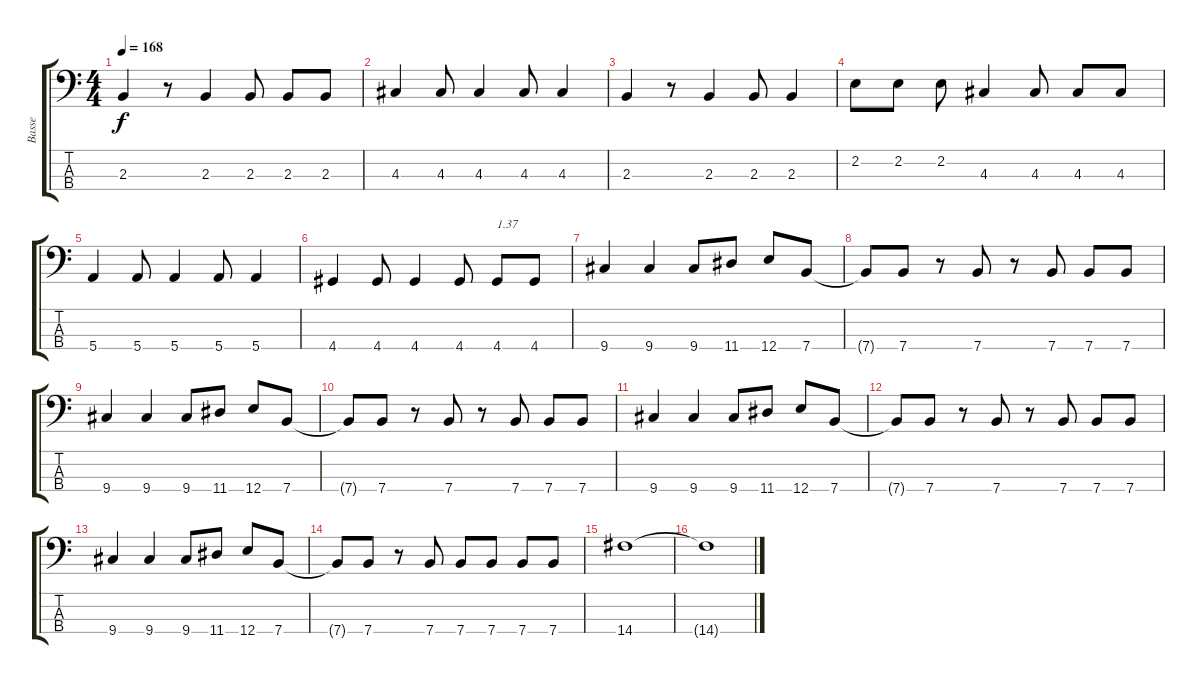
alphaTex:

\track ("Basse" "Basse") {instrument electricbassfinger}
\staff {score tabs}
\tuning (G2 D2 A1 E1) {hide}
\ts (4 4)
\tempo 168
\clef f4
\ks c
2.3.4{dy f} r.8 2.3.4 2.3.8 2.3.8 2.3.8 |
4.3.4 4.3.8 4.3.4 4.3.8 4.3.4 |
2.3.4 r.8 2.3.4 2.3.8 2.3.4 |
2.2.8 2.2.8 2.2.8 4.3.4 4.3.8 4.3.8 4.3.8 |
5.4.4 5.4.8 5.4.4 5.4.8 5.4.4 |
4.4.4 4.4.8 4.4.4 4.4.8 4.4.8{txt "1.37"} 4.4.8 |
9.4.4 9.4.4 9.4.8 11.4.8 12.4.8 7.4.8 |
7.4{t}.8 7.4.8 r.8 7.4.8 r.8 7.4.8 7.4.8 7.4.8 |
9.4.4 9.4.4 9.4.8 11.4.8 12.4.8 7.4.8 |
7.4{t}.8 7.4.8 r.8 7.4.8 r.8 7.4.8 7.4.8 7.4.8 |
9.4.4 9.4.4 9.4.8 11.4.8 12.4.8 7.4.8 |
7.4{t}.8 7.4.8 r.8 7.4.8 r.8 7.4.8 7.4.8 7.4.8 |
9.4.4 9.4.4 9.4.8 11.4.8 12.4.8 7.4.8 |
7.4{t}.8 7.4.8 r.8 7.4.8 7.4.8 7.4.8 7.4.8 7.4.8 |
14.4.1 |
14.4{t}.1
